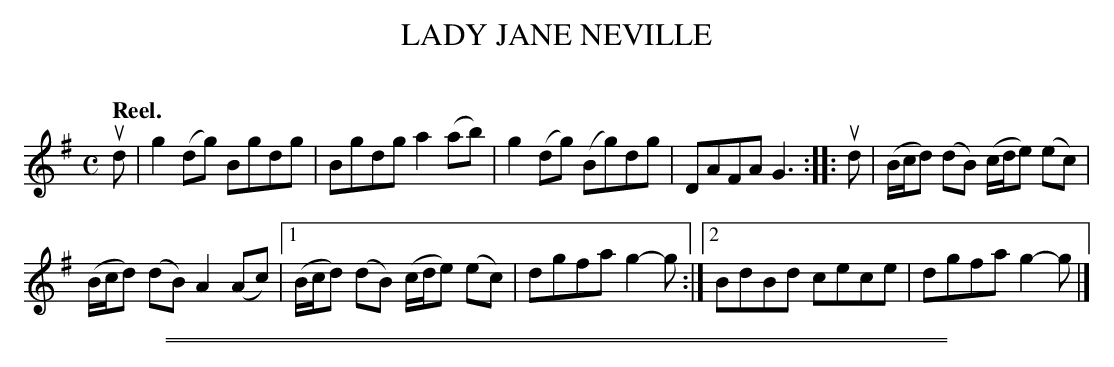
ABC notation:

X:1
T: LADY JANE NEVILLE
C:
Q: "Reel."
M: C
L: 1/8
K: G
ud |\
g2(dg) Bgdg | Bgdg a2(ab) |\
g2(dg) (Bg)dg | DAFA G3 ::\
ud |\
(B/c/d) (dB) (c/d/e) (ec) |
(B/c/d) (dB) A2(Ac) |\
[1 (B/c/d) (dB) (c/d/e) (ec) | dgfa g2-g :|\
[2 BdBd cece | dgfa g2-g |]
